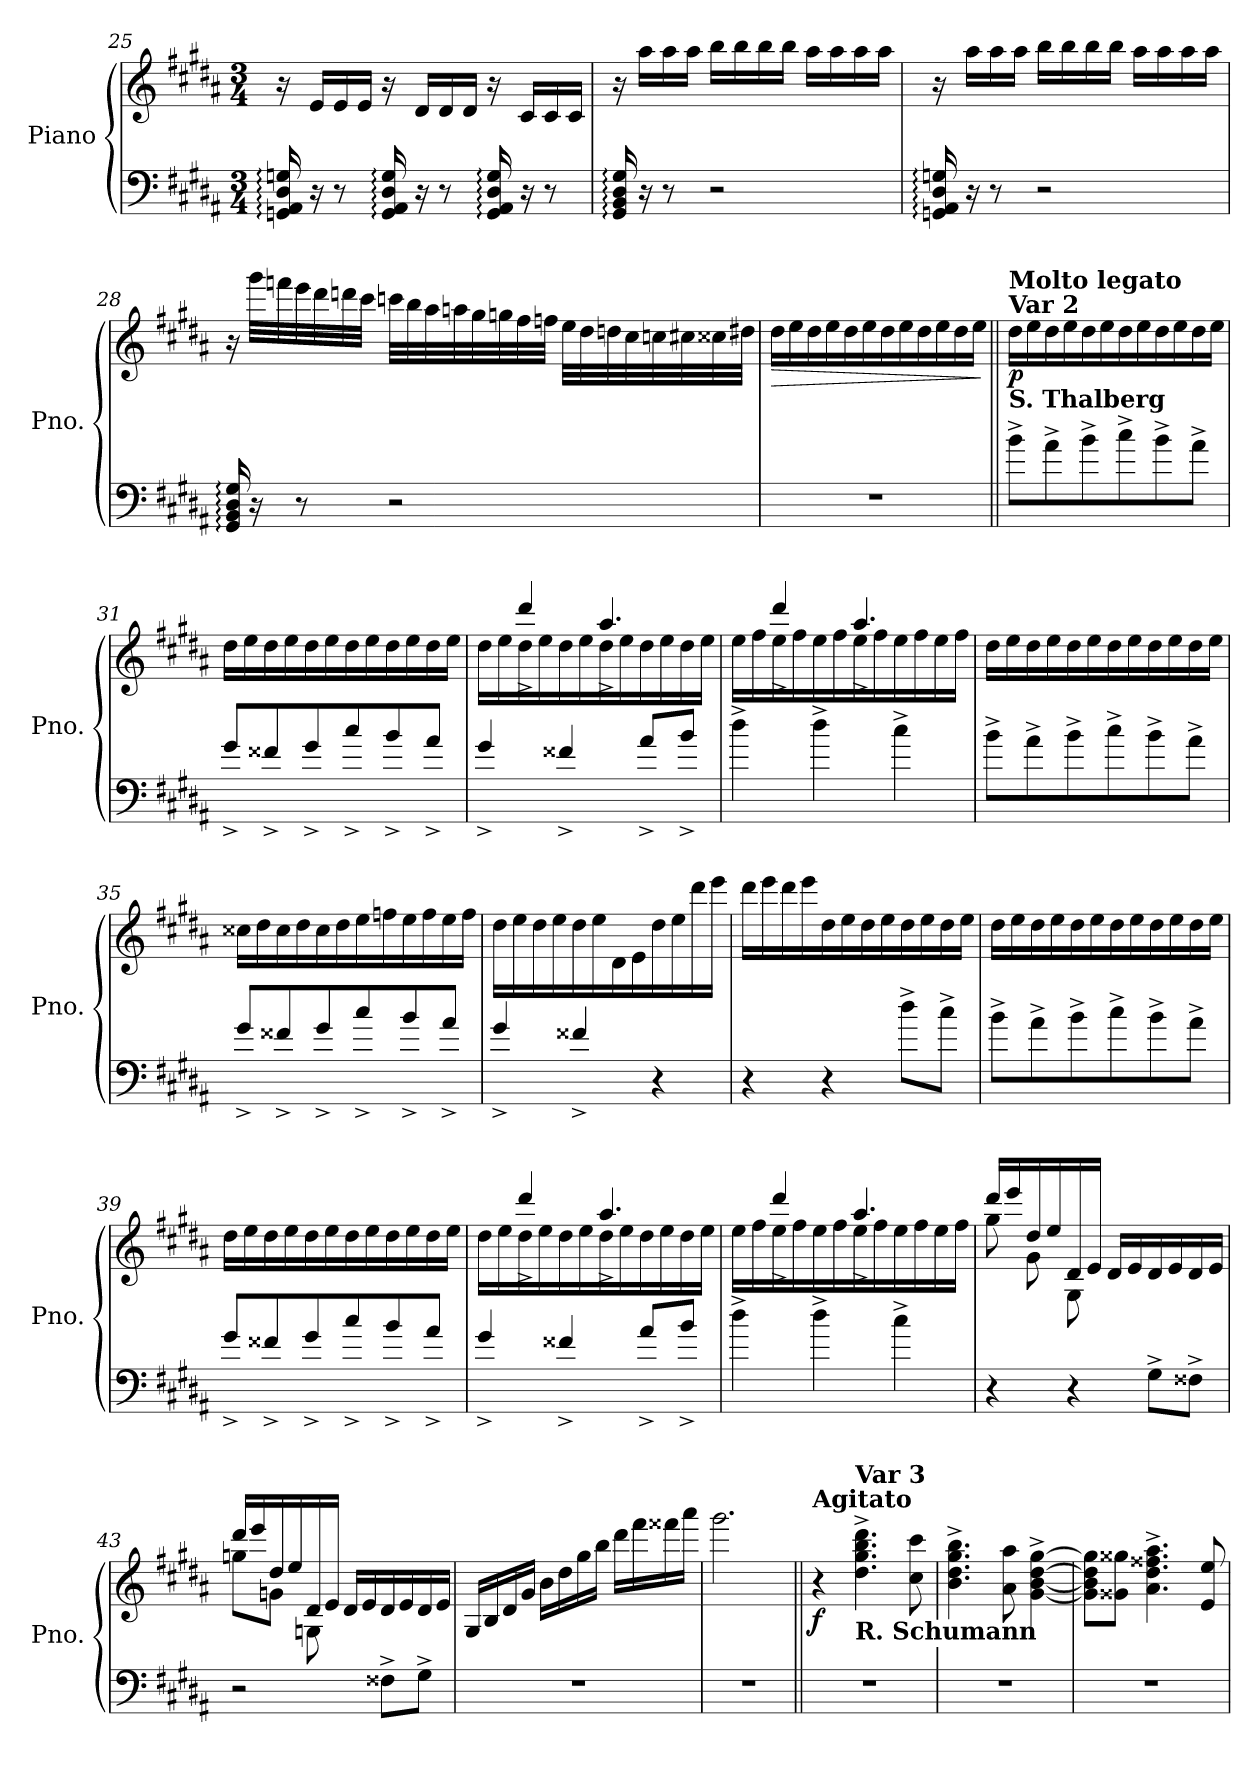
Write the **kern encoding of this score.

**kern	**kern	**dynam
*part1	*part1	*part1
*staff2	*staff1	*staff1/2
*I"Piano	*	*
*I'Pno.	*	*
*clefF4	*clefG2	*
*k[f#c#g#d#a#]	*k[f#c#g#d#a#]	*
*M3/4	*M3/4	*
=25	=25	=25
16GGn/: 16AA#/: 16D#/: 16Gn/:	16r	.
16r	16e/LL	.
8r	16e/	.
.	16e/JJ	.
16GG/: 16AA#/: 16D#/: 16G/:	16r	.
16r	16d#/LL	.
8r	16d#/	.
.	16d#/JJ	.
16GG/: 16AA#/: 16D#/: 16G/:	16r	.
16r	16c#/LL	.
8r	16c#/	.
.	16c#/JJ	.
!!LO:LB:g=z
=26	=26	=26
16GG#/: 16BB/: 16D#/: 16G#/:	16r	.
16r	16aa#\LL	.
8r	16aa#\	.
.	16aa#\JJ	.
2r	16bb\LL	.
.	16bb\	.
.	16bb\	.
.	16bb\JJ	.
.	16aa#\LL	.
.	16aa#\	.
.	16aa#\	.
.	16aa#\JJ	.
=27	=27	=27
16GGn/: 16AA#/: 16D#/: 16Gn/:	16r	.
16r	16aa#\LL	.
8r	16aa#\	.
.	16aa#\JJ	.
2r	16bb\LL	.
.	16bb\	.
.	16bb\	.
.	16bb\JJ	.
.	16aa#\LL	.
.	16aa#\	.
.	16aa#\	.
.	16aa#\JJ	.
!!LO:LB:g=z
=28	=28	=28
*	*MM100	*
16GG#/: 16BB/: 16D#/: 16G#/:	16r	.
16r	32ggg#\LLL	.
.	32fffn\	.
8r	32eee\	.
.	32ddd#\	.
.	32dddn\	.
.	32ccc#\JJJ	.
2r	32cccn\LLL	.
.	32bb\	.
.	32aa#\	.
.	32aan\	.
.	32gg#\	.
.	32ggn\	.
.	32ff#\	.
.	32ffn\JJJ	.
.	32ee\LLL	.
.	32dd#\	.
.	32ddn\	.
.	32cc#\	.
.	32ccn\	.
.	32cc#X\	.
.	32cc##X\	.
.	32dd#X\JJJ	.
=29	=29	=29
!	!	!LO:HP:b
2.r	16dd#\LL	>
.	16ee\	.
.	16dd#\	.
.	16ee\	.
.	16dd#\	.
.	16ee\	.
.	16dd#\	.
.	16ee\	.
.	16dd#\	.
.	16ee\	.
.	16dd#\	.
.	16ee\JJ	.
.	.	]
!!LO:LB:g=z
=30||	=30||	=30||
*	*MM100	*
!	!LO:TX:a:B:t=Var 2	!
!	!LO:TX:a:B:t=Molto legato	!
!	!LO:TX:b:B:t=S. Thalberg	!
!	!	!LO:DY:b
8b^\L	16dd#\LL	p
.	16ee\	.
8a#^\	16dd#\	.
.	16ee\	.
8b^\	16dd#\	.
.	16ee\	.
8cc#^\	16dd#\	.
.	16ee\	.
8b^\	16dd#\	.
.	16ee\	.
8a#^\J	16dd#\	.
.	16ee\JJ	.
=31	=31	=31
8g#^/L	16dd#\LL	.
.	16ee\	.
8f##X^/	16dd#\	.
.	16ee\	.
8g#^/	16dd#\	.
.	16ee\	.
8cc#^/	16dd#\	.
.	16ee\	.
8b^/	16dd#\	.
.	16ee\	.
8a#^/J	16dd#\	.
.	16ee\JJ	.
=32	=32	=32
*	*^	*
4g#^/	16dd#\LL	8ryy	.
.	16ee\	.	.
.	16dd#\	4ddd#^/	.
.	16ee\	.	.
4f##X^/	16dd#\	.	.
.	16ee\	.	.
.	16dd#\	4.aa#^/	.
.	16ee\	.	.
8a#^/L	16dd#\	.	.
.	16ee\	.	.
8b^/J	16dd#\	.	.
.	16ee\JJ	.	.
!!LO:PB:g=z	!!
=33	=33	=33	=33
4dd#^\	16ee\LL	8ryy	.
.	16ff#\	.	.
.	16ee\	4ddd#^/	.
.	16ff#\	.	.
4dd#^\	16ee\	.	.
.	16ff#\	.	.
.	16ee\	4.aa#^/	.
.	16ff#\	.	.
4cc#^\	16ee\	.	.
.	16ff#\	.	.
.	16ee\	.	.
.	16ff#\JJ	.	.
*	*v	*v	*
=34	=34	=34
8b^\L	16dd#\LL	.
.	16ee\	.
8a#^\	16dd#\	.
.	16ee\	.
8b^\	16dd#\	.
.	16ee\	.
8cc#^\	16dd#\	.
.	16ee\	.
8b^\	16dd#\	.
.	16ee\	.
8a#^\J	16dd#\	.
.	16ee\JJ	.
=35	=35	=35
8g#^/L	16cc##X\LL	.
.	16dd#\	.
8f##X^/	16cc##\	.
.	16dd#\	.
8g#^/	16cc##\	.
.	16dd#\	.
8cc#^/	16ee\	.
.	16ffn\	.
8b^/	16ee\	.
.	16ff\	.
8a#^/J	16ee\	.
.	16ff\JJ	.
!!LO:LB:g=z
=36	=36	=36
4g#^/	16dd#\LL	.
.	16ee\	.
.	16dd#\	.
.	16ee\	.
4f##X^/	16dd#\	.
.	16ee\	.
.	16d#\	.
.	16e\	.
4r	16dd#\	.
.	16ee\	.
.	16ddd#\	.
.	16eee\JJ	.
=37	=37	=37
4r	16ddd#\LL	.
.	16eee\	.
.	16ddd#\	.
.	16eee\	.
4r	16dd#\	.
.	16ee\	.
.	16dd#\	.
.	16ee\	.
8dd#^\L	16dd#\	.
.	16ee\	.
8cc#^\J	16dd#\	.
.	16ee\JJ	.
=38	=38	=38
8b^\L	16dd#\LL	.
.	16ee\	.
8a#^\	16dd#\	.
.	16ee\	.
8b^\	16dd#\	.
.	16ee\	.
8cc#^\	16dd#\	.
.	16ee\	.
8b^\	16dd#\	.
.	16ee\	.
8a#^\J	16dd#\	.
.	16ee\JJ	.
!!LO:LB:g=z
=39	=39	=39
8g#^/L	16dd#\LL	.
.	16ee\	.
8f##X^/	16dd#\	.
.	16ee\	.
8g#^/	16dd#\	.
.	16ee\	.
8cc#^/	16dd#\	.
.	16ee\	.
8b^/	16dd#\	.
.	16ee\	.
8a#^/J	16dd#\	.
.	16ee\JJ	.
=40	=40	=40
*	*^	*
4g#^/	16dd#\LL	8ryy	.
.	16ee\	.	.
.	16dd#\	4ddd#^/	.
.	16ee\	.	.
4f##X^/	16dd#\	.	.
.	16ee\	.	.
.	16dd#\	4.aa#^/	.
.	16ee\	.	.
8a#^/L	16dd#\	.	.
.	16ee\	.	.
8b^/J	16dd#\	.	.
.	16ee\JJ	.	.
=41	=41	=41	=41
4dd#^\	16ee\LL	8ryy	.
.	16ff#\	.	.
.	16ee\	4ddd#^/	.
.	16ff#\	.	.
4dd#^\	16ee\	.	.
.	16ff#\	.	.
.	16ee\	4.aa#^/	.
.	16ff#\	.	.
4cc#^\	16ee\	.	.
.	16ff#\	.	.
.	16ee\	.	.
.	16ff#\JJ	.	.
!!LO:LB:g=z	!!
=42	=42	=42	=42
4r	16ddd#/LL	8gg#\	.
.	16eee/	.	.
.	16dd#/	8g#\	.
.	16ee/	.	.
4r	16d#/	8G#\	.
.	16e/JJ	.	.
.	16d#/LL	4.ryy	.
.	16e/	.	.
8G#^\L	16d#/	.	.
.	16e/	.	.
8F##X^\J	16d#/	.	.
.	16e/JJ	.	.
=43	=43	=43	=43
2r	16ddd#/LL	8ggn\L	.
.	16eee/	.	.
.	16dd#/	8gn\J	.
.	16ee/	.	.
.	16d#/	8Gn\	.
.	16e/JJ	.	.
.	16d#/LL	4.ryy	.
.	16e/	.	.
8F##X^\L	16d#/	.	.
.	16e/	.	.
8G#^\J	16d#/	.	.
.	16e/JJ	.	.
*	*v	*v	*
=44	=44	=44
2.r	16G#/LL	.
.	16B/	.
.	16d#/	.
.	16g#/JJ	.
.	16b\LL	.
.	16dd#\	.
.	16gg#\	.
.	16bb\JJ	.
.	16ddd#\LL	.
.	16fff#\	.
.	16fff##X\	.
.	16aaa#\JJ	.
=45	=45	=45
2.r	2.ggg#\	.
!!LO:LB:g=z
=46||	=46||	=46||
!	!LO:TX:a:B:t=Agitato	!
!	!	!LO:DY:b
2.r	4r	f
*	*MM200	*
!	!LO:TX:b:B:t=R. Schumann	!
!	!LO:TX:a:B:t=Var 3	!
.	4.dd#\^ 4.gg#\^ 4.bb\^ 4.ddd#\^	.
.	8cc#\ 8ccc#\	.
=47	=47	=47
2.r	4.b\^ 4.dd#\^ 4.gg#\^ 4.bb\^	.
.	8a#\ 8aa#\	.
.	[4g#\^ [4b\^ [4dd#\^ [4gg#\^	.
=48	=48	=48
2.r	8g#\] 8b\] 8dd#\] 8gg#\]L	.
.	8g##X\ 8gg##X\J	.
.	4.a#\^ 4.dd#\^ 4.ff##X\^ 4.aa#\^	.
.	8e/ 8ee/	.
=	=	=
*-	*-	*-
